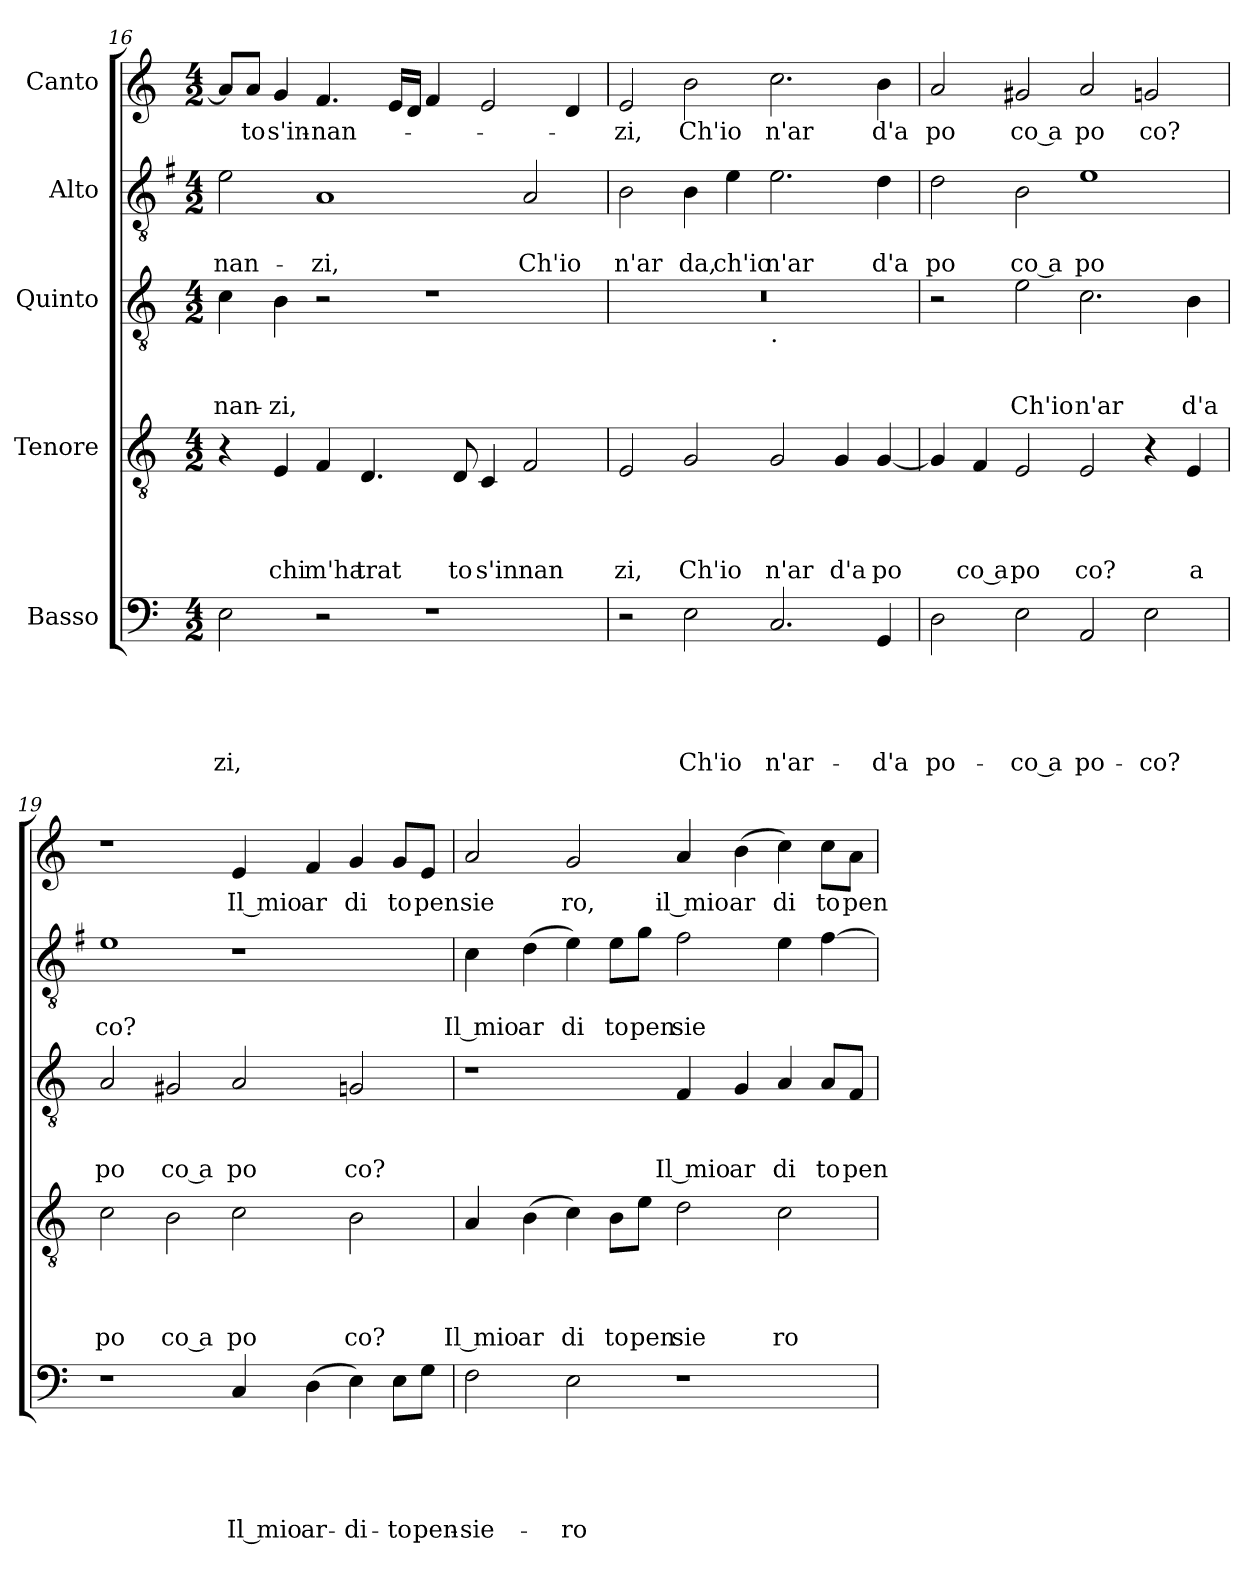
**kern	**text	**text	**text	**text	**text	**kern	**text	**text	**text	**text	**kern	**text	**text	**text	**kern	**text	**text	**kern	**text
*part5	*part5	*part5	*part5	*part5	*part5	*part4	*part4	*part4	*part4	*part4	*part3	*part3	*part3	*part3	*part2	*part2	*part2	*part1	*part1
*staff5	*staff5	*staff5	*staff5	*staff5	*staff5	*staff4	*staff4	*staff4	*staff4	*staff4	*staff3	*staff3	*staff3	*staff3	*staff2	*staff2	*staff2	*staff1	*staff1
*I"Basso	*	*	*	*	*	*I"Tenore	*	*	*	*	*I"Quinto	*	*	*	*I"Alto	*	*	*I"Canto	*
*clefF4	*	*	*	*	*	*clefGv2	*	*	*	*	*clefGv2	*	*	*	*clefGv2	*	*	*clefG2	*
*	*	*	*	*	*	*	*	*	*	*	*	*	*	*	*ITrd-3c-5	*	*	*	*
*k[]	*	*	*	*	*	*k[]	*	*	*	*	*k[]	*	*	*	*k[]	*	*	*k[]	*
*C:	*	*	*	*	*	*C:	*	*	*	*	*C:	*	*	*	*C:	*	*	*C:	*
*M4/2	*	*	*	*	*	*M4/2	*	*	*	*	*M4/2	*	*	*	*M4/2	*	*	*M4/2	*
=16	=16	=16	=16	=16	=16	=16	=16	=16	=16	=16	=16	=16	=16	=16	=16	=16	=16	=16	=16
!	!	!	!	!	!LO:LY:b	!	!	!	!	!	!	!	!	!LO:LY:b	!	!	!LO:LY:b	!	!
2E\	.	.	.	.	-zi,	4r	.	.	.	.	4c\	.	.	-nan-	2a\	.	-nan-	8a/L]	.
!	!	!	!	!	!	!	!	!	!	!	!	!	!	!	!	!	!	!	!LO:LY:b
.	.	.	.	.	.	.	.	.	.	.	.	.	.	.	.	.	.	8a/J	-to
!	!	!	!	!	!	!	!	!	!	!LO:LY:b	!	!	!	!LO:LY:b	!	!	!	!	!LO:LY:b
.	.	.	.	.	.	4E/	.	.	.	chi	4B\	.	.	-zi,	.	.	.	4g/	s'in-
!	!	!	!	!	!	!	!	!	!	!LO:LY:b	!	!	!	!	!	!	!LO:LY:b	!	!LO:LY:b
2r	.	.	.	.	.	4F/	.	.	.	m'ha	2r	.	.	.	1d	.	-zi,	4.f/	-nan-
!	!	!	!	!	!	!	!	!	!	!LO:LY:b	!	!	!	!	!	!	!	!	!
.	.	.	.	.	.	4.D/	.	.	.	trat	.	.	.	.	.	.	.	.	.
.	.	.	.	.	.	.	.	.	.	.	.	.	.	.	.	.	.	16e/LL	.
.	.	.	.	.	.	.	.	.	.	.	.	.	.	.	.	.	.	16d/JJ	.
1r	.	.	.	.	.	.	.	.	.	.	1r	.	.	.	.	.	.	4f/	.
!	!	!	!	!	!	!	!	!	!	!LO:LY:b	!	!	!	!	!	!	!	!	!
.	.	.	.	.	.	8D/	.	.	.	to	.	.	.	.	.	.	.	.	.
!	!	!	!	!	!	!	!	!	!	!LO:LY:b	!	!	!	!	!	!	!	!	!
.	.	.	.	.	.	4C/	.	.	.	s'in	.	.	.	.	.	.	.	2e/	.
!	!	!	!	!	!	!	!	!	!	!LO:LY:b	!	!	!	!	!	!	!LO:LY:b	!	!
.	.	.	.	.	.	2F/	.	.	.	nan	.	.	.	.	2d/	.	Ch'io	.	.
.	.	.	.	.	.	.	.	.	.	.	.	.	.	.	.	.	.	4d/	.
!!LO:LB:g=z
=17	=17	=17	=17	=17	=17	=17	=17	=17	=17	=17	=17	=17	=17	=17	=17	=17	=17	=17	=17
!	!	!	!	!	!	!	!	!	!	!LO:LY:b	!	!	!	!	!	!	!LO:LY:b	!	!LO:LY:b
*	*	*	*	*	*	*	*	*	*	*	*^	*	*	*	*	*	*	*	*
2r	.	.	.	.	.	2E/	.	.	.	zi,	0r	1ryy	.	.	.	2e\	.	n'ar	2e/	-zi,
!	!	!	!	!	!LO:LY:b	!	!	!	!	!LO:LY:b	!	!	!	!	!	!	!	!LO:LY:b	!	!LO:LY:b
2E\	.	.	.	.	Ch'io	2G/	.	.	.	Ch'io	.	.	.	.	.	4e\	.	da,	2b\	Ch'io
!	!	!	!	!	!	!	!	!	!	!	!	!	!	!	!	!	!	!LO:LY:b	!	!
.	.	.	.	.	.	.	.	.	.	.	.	.	.	.	.	4a\	.	ch'io	.	.
!	!	!	!	!	!	!	!	!	!	!	!	!LO:TX:b:t=.	!	!	!	!	!	!	!	!
!	!	!	!	!	!LO:LY:b	!	!	!	!	!LO:LY:b	!	!	!	!	!	!	!	!LO:LY:b	!	!LO:LY:b
2.C/	.	.	.	.	n'ar-	2G/	.	.	.	n'ar	.	1ryy	.	.	.	2.a\	.	n'ar	2.cc\	n'ar
!	!	!	!	!	!	!	!	!	!	!LO:LY:b	!	!	!	!	!	!	!	!	!	!
.	.	.	.	.	.	4G/	.	.	.	d'a	.	.	.	.	.	.	.	.	.	.
!	!	!	!	!	!LO:LY:b	!	!	!	!	!LO:LY:b	!	!	!	!	!	!	!	!LO:LY:b	!	!LO:LY:b
4GG/	.	.	.	.	-d'a	[<4G/	.	.	.	po	.	.	.	.	.	4g\	.	d'a	4b\	d'a
=18	=18	=18	=18	=18	=18	=18	=18	=18	=18	=18	=18	=18	=18	=18	=18	=18	=18	=18	=18	=18
!	!	!	!	!	!LO:LY:b	!	!	!	!	!	!	!	!	!	!	!	!	!LO:LY:b	!	!LO:LY:b
*	*	*	*	*	*	*	*	*	*	*	*v	*v	*	*	*	*	*	*	*	*
2D\	.	.	.	.	po-	4G/]	.	.	.	.	2r	.	.	.	2g\	.	po	2a/	po
!	!	!	!	!	!	!	!	!	!	!LO:LY:b:rj	!	!	!	!	!	!	!	!	!
.	.	.	.	.	.	4F/	.	.	.	co a	.	.	.	.	.	.	.	.	.
!	!	!	!	!	!LO:LY:b:rj	!	!	!	!	!LO:LY:b	!	!	!	!LO:LY:b	!	!	!LO:LY:b:rj	!	!LO:LY:b:rj
2E\	.	.	.	.	-co a	2E/	.	.	.	po	2e\	.	.	Ch'io	2e\	.	co a	2g#X/	co a
!	!	!	!	!	!LO:LY:b	!	!	!	!	!LO:LY:b	!	!	!	!LO:LY:b	!	!	!LO:LY:b	!	!LO:LY:b
2AA/	.	.	.	.	po-	2E/	.	.	.	co?	2.c\	.	.	n'ar	1a	.	po	2a/	po
!	!	!	!	!	!LO:LY:b	!	!	!	!	!	!	!	!	!	!	!	!	!	!LO:LY:b
2E\	.	.	.	.	-co?	4r	.	.	.	.	.	.	.	.	.	.	.	2gn/	co?
!	!	!	!	!	!	!	!	!	!	!LO:LY:b	!	!	!	!LO:LY:b	!	!	!	!	!
.	.	.	.	.	.	4E/	.	.	.	a	4B\	.	.	d'a	.	.	.	.	.
=19	=19	=19	=19	=19	=19	=19	=19	=19	=19	=19	=19	=19	=19	=19	=19	=19	=19	=19	=19
!	!	!	!	!	!	!	!	!	!	!LO:LY:b	!	!	!	!LO:LY:b	!	!	!LO:LY:b	!	!
1r	.	.	.	.	.	2c\	.	.	.	po	2A/	.	.	po	1a	.	co?	1r	.
!	!	!	!	!	!	!	!	!	!	!LO:LY:b:rj	!	!	!	!LO:LY:b:rj	!	!	!	!	!
.	.	.	.	.	.	2B\	.	.	.	co a	2G#X/	.	.	co a	.	.	.	.	.
!	!	!	!	!	!LO:LY:b	!	!	!	!	!LO:LY:b	!	!	!	!LO:LY:b	!	!	!	!	!LO:LY:b
4C/	.	.	.	.	Il mio	2c\	.	.	.	po	2A/	.	.	po	1r	.	.	4e/	Il mio
!	!	!	!	!	!LO:LY:b	!	!	!	!	!	!	!	!	!	!	!	!	!	!LO:LY:b
(<4D\	.	.	.	.	ar-	.	.	.	.	.	.	.	.	.	.	.	.	4f/	ar
!	!	!	!	!	!LO:LY:b	!	!	!	!	!LO:LY:b	!	!	!	!LO:LY:b	!	!	!	!	!LO:LY:b
4E\)	.	.	.	.	-di-	2B\	.	.	.	co?	2Gn/	.	.	co?	.	.	.	4g/	di
!	!	!	!	!	!LO:LY:b	!	!	!	!	!	!	!	!	!	!	!	!	!	!LO:LY:b
8E\L	.	.	.	.	-to	.	.	.	.	.	.	.	.	.	.	.	.	8g/L	to
!	!	!	!	!	!LO:LY:b	!	!	!	!	!	!	!	!	!	!	!	!	!	!LO:LY:b
8G\J	.	.	.	.	pen-	.	.	.	.	.	.	.	.	.	.	.	.	8e/J	pen
=20	=20	=20	=20	=20	=20	=20	=20	=20	=20	=20	=20	=20	=20	=20	=20	=20	=20	=20	=20
!	!	!	!	!	!LO:LY:b	!	!	!	!	!LO:LY:b	!	!	!	!	!	!	!LO:LY:b	!	!LO:LY:b
2F\	.	.	.	.	-sie-	4A/	.	.	.	Il mio	1r	.	.	.	4f\	.	Il mio	2a/	sie
!	!	!	!	!	!	!	!	!	!	!LO:LY:b	!	!	!	!	!	!	!LO:LY:b	!	!
.	.	.	.	.	.	(<4B\	.	.	.	ar	.	.	.	.	(<4g\	.	ar	.	.
!	!	!	!	!	!LO:LY:b	!	!	!	!	!LO:LY:b	!	!	!	!	!	!	!LO:LY:b	!	!LO:LY:b
2E\	.	.	.	.	-ro	4c\)	.	.	.	di	.	.	.	.	4a\)	.	di	2g/	ro,
!	!	!	!	!	!	!	!	!	!	!LO:LY:b	!	!	!	!	!	!	!LO:LY:b	!	!
.	.	.	.	.	.	8B\L	.	.	.	to	.	.	.	.	8a\L	.	to	.	.
!	!	!	!	!	!	!	!	!	!	!LO:LY:b	!	!	!	!	!	!	!LO:LY:b	!	!
.	.	.	.	.	.	8e\J	.	.	.	pen	.	.	.	.	8cc\J	.	pen	.	.
!	!	!	!	!	!	!	!	!	!	!LO:LY:b	!	!	!	!LO:LY:b	!	!	!LO:LY:b	!	!LO:LY:b
1r	.	.	.	.	.	2d\	.	.	.	sie	4F/	.	.	Il mio	2b\	.	sie	4a/	il mio
!	!	!	!	!	!	!	!	!	!	!	!	!	!	!LO:LY:b	!	!	!	!	!LO:LY:b
.	.	.	.	.	.	.	.	.	.	.	4G/	.	.	ar	.	.	.	(<4b\	ar
!	!	!	!	!	!	!	!	!	!	!LO:LY:b	!	!	!	!LO:LY:b	!	!	!	!	!LO:LY:b
.	.	.	.	.	.	2c\	.	.	.	ro	4A/	.	.	di	4a\	.	.	4cc\)	di
!	!	!	!	!	!	!	!	!	!	!	!	!	!	!LO:LY:b	!	!	!	!	!LO:LY:b
.	.	.	.	.	.	.	.	.	.	.	8A/L	.	.	to	[<4b\	.	.	8cc\L	to
!	!	!	!	!	!	!	!	!	!	!	!	!	!	!LO:LY:b	!	!	!	!	!LO:LY:b
.	.	.	.	.	.	.	.	.	.	.	8F/J	.	.	pen	.	.	.	8a\J	pen
=	=	=	=	=	=	=	=	=	=	=	=	=	=	=	=	=	=	=	=
*-	*-	*-	*-	*-	*-	*-	*-	*-	*-	*-	*-	*-	*-	*-	*-	*-	*-	*-	*-
